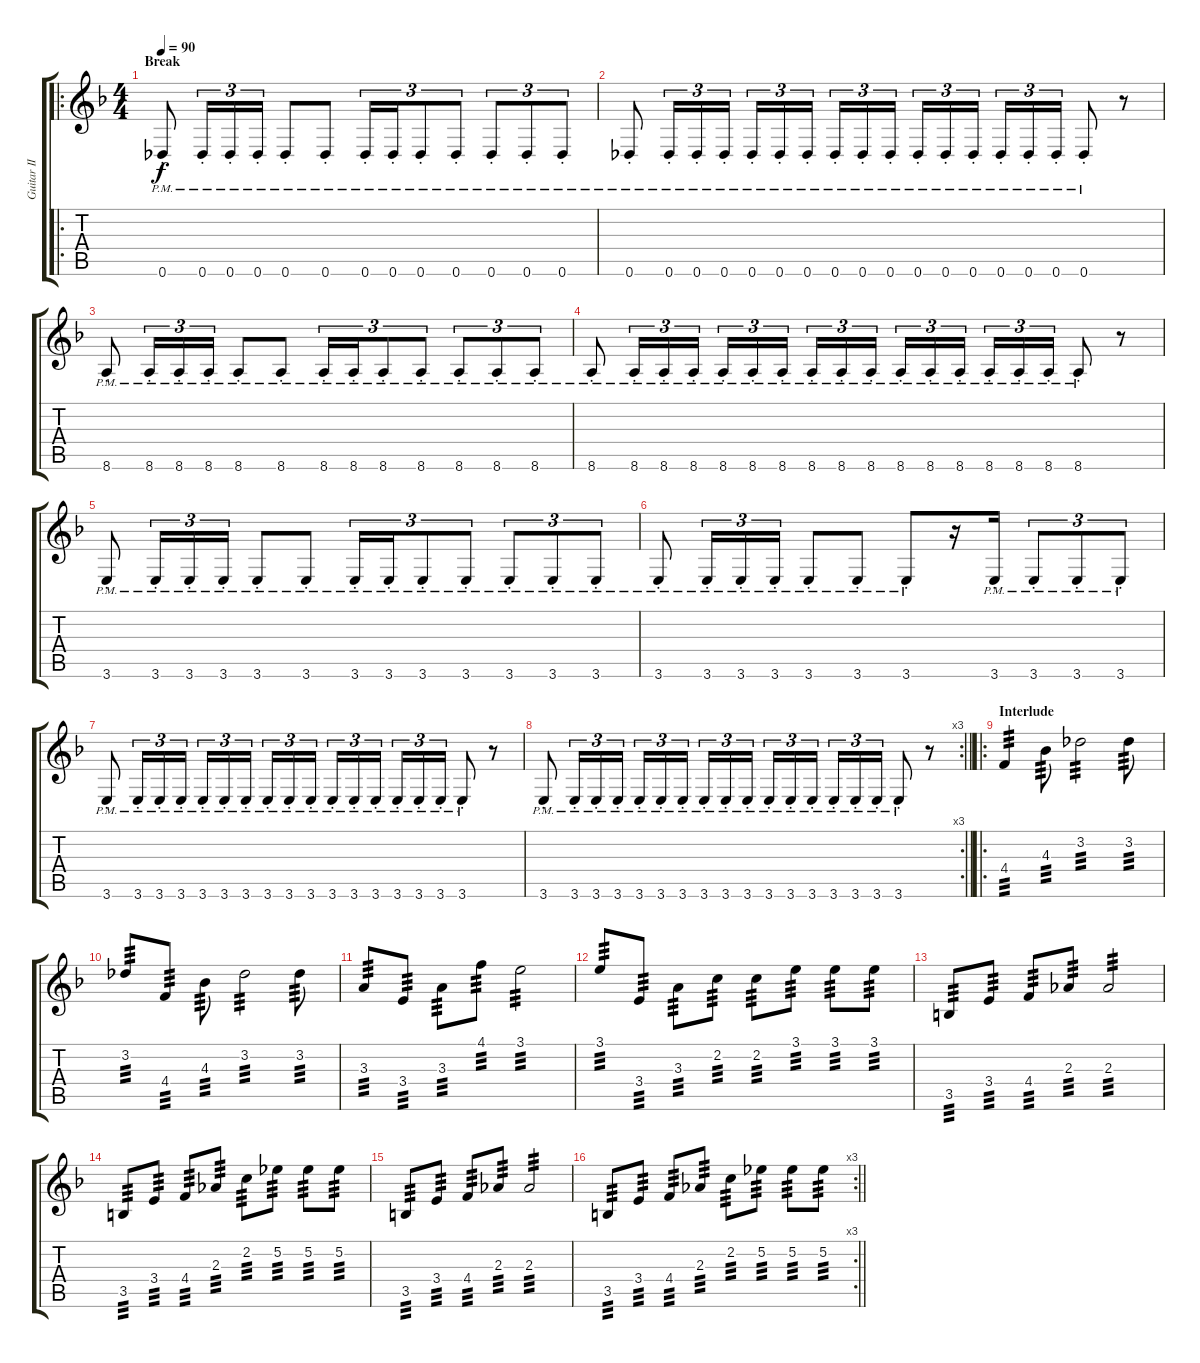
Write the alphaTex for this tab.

\track ("Guitar II" "Guitar II") {instrument overdrivenguitar}
\staff {score tabs}
\tuning (Db4 Bb3 Gb3 Db3 Ab2 Db2) {hide}
\ro
\ts (4 4)
\section ("" "Break")
\tempo 90
\clef g2
\ks f
0.6{pm st}.8{dy f} 0.6{pm st}.16{tu (3 2)} 0.6{pm st}.16{tu (3 2)} 0.6{pm st}.16{tu (3 2)} 0.6{pm st}.8 0.6{pm st}.8 0.6{pm st}.16{tu (3 2)} 0.6{pm st}.16{tu (3 2)} 0.6{pm st}.8{tu (3 2)} 0.6{pm st}.8{tu (3 2)} 0.6{pm st}.8{tu (3 2)} 0.6{pm st}.8{tu (3 2)} 0.6{pm st}.8{tu (3 2)} |
0.6{pm st}.8 0.6{pm st}.16{tu (3 2)} 0.6{pm st}.16{tu (3 2)} 0.6{pm st}.16{tu (3 2)} 0.6{pm st}.16{tu (3 2)} 0.6{pm st}.16{tu (3 2)} 0.6{pm st}.16{tu (3 2) beam splitsecondary} 0.6{pm st}.16{tu (3 2)} 0.6{pm st}.16{tu (3 2)} 0.6{pm st}.16{tu (3 2)} 0.6{pm st}.16{tu (3 2)} 0.6{pm st}.16{tu (3 2)} 0.6{pm st}.16{tu (3 2) beam splitsecondary} 0.6{pm st}.16{tu (3 2)} 0.6{pm st}.16{tu (3 2)} 0.6{pm st}.16{tu (3 2)} 0.6{pm st}.8 r.8 |
8.6{pm st}.8 8.6{pm st}.16{tu (3 2)} 8.6{pm st}.16{tu (3 2)} 8.6{pm st}.16{tu (3 2)} 8.6{pm st}.8 8.6{pm st}.8 8.6{pm st}.16{tu (3 2)} 8.6{pm st}.16{tu (3 2)} 8.6{pm st}.8{tu (3 2)} 8.6{pm st}.8{tu (3 2)} 8.6{pm st}.8{tu (3 2)} 8.6{pm st}.8{tu (3 2)} 8.6{pm st}.8{tu (3 2)} |
8.6{pm st}.8 8.6{pm st}.16{tu (3 2)} 8.6{pm st}.16{tu (3 2)} 8.6{pm st}.16{tu (3 2)} 8.6{pm st}.16{tu (3 2)} 8.6{pm st}.16{tu (3 2)} 8.6{pm st}.16{tu (3 2) beam splitsecondary} 8.6{pm st}.16{tu (3 2)} 8.6{pm st}.16{tu (3 2)} 8.6{pm st}.16{tu (3 2)} 8.6{pm st}.16{tu (3 2)} 8.6{pm st}.16{tu (3 2)} 8.6{pm st}.16{tu (3 2) beam splitsecondary} 8.6{pm st}.16{tu (3 2)} 8.6{pm st}.16{tu (3 2)} 8.6{pm st}.16{tu (3 2)} 8.6{pm st}.8 r.8 |
3.6{pm st}.8 3.6{pm st}.16{tu (3 2)} 3.6{pm st}.16{tu (3 2)} 3.6{pm st}.16{tu (3 2)} 3.6{pm st}.8 3.6{pm st}.8 3.6{pm st}.16{tu (3 2)} 3.6{pm st}.16{tu (3 2)} 3.6{pm st}.8{tu (3 2)} 3.6{pm st}.8{tu (3 2)} 3.6{pm st}.8{tu (3 2)} 3.6{pm st}.8{tu (3 2)} 3.6{pm st}.8{tu (3 2)} |
3.6{pm st}.8 3.6{pm st}.16{tu (3 2)} 3.6{pm st}.16{tu (3 2)} 3.6{pm st}.16{tu (3 2)} 3.6{pm st}.8 3.6{pm st}.8 3.6{pm st}.8 r.16 3.6{pm st}.16 3.6{pm st}.8{tu (3 2)} 3.6{pm st}.8{tu (3 2)} 3.6{pm st}.8{tu (3 2)} |
3.6{pm st}.8 3.6{pm st}.16{tu (3 2)} 3.6{pm st}.16{tu (3 2)} 3.6{pm st}.16{tu (3 2)} 3.6{pm st}.16{tu (3 2)} 3.6{pm st}.16{tu (3 2)} 3.6{pm st}.16{tu (3 2) beam splitsecondary} 3.6{pm st}.16{tu (3 2)} 3.6{pm st}.16{tu (3 2)} 3.6{pm st}.16{tu (3 2)} 3.6{pm st}.16{tu (3 2)} 3.6{pm st}.16{tu (3 2)} 3.6{pm st}.16{tu (3 2) beam splitsecondary} 3.6{pm st}.16{tu (3 2)} 3.6{pm st}.16{tu (3 2)} 3.6{pm st}.16{tu (3 2)} 3.6{pm st}.8 r.8 |
\rc 3
\barLineRight lightlight
3.6{pm st}.8 3.6{pm st}.16{tu (3 2)} 3.6{pm st}.16{tu (3 2)} 3.6{pm st}.16{tu (3 2)} 3.6{pm st}.16{tu (3 2)} 3.6{pm st}.16{tu (3 2)} 3.6{pm st}.16{tu (3 2) beam splitsecondary} 3.6{pm st}.16{tu (3 2)} 3.6{pm st}.16{tu (3 2)} 3.6{pm st}.16{tu (3 2)} 3.6{pm st}.16{tu (3 2)} 3.6{pm st}.16{tu (3 2)} 3.6{pm st}.16{tu (3 2) beam splitsecondary} 3.6{pm st}.16{tu (3 2)} 3.6{pm st}.16{tu (3 2)} 3.6{pm st}.16{tu (3 2)} 3.6{pm st}.8 r.8 |
\ro
\section ("" "Interlude")
4.4.4{tp 3 volume 13} 4.3.8{tp 3} 3.2.2{tp 3} 3.2.8{tp 3} |
3.2.8{tp 3} 4.4.8{tp 3} 4.3.8{tp 3} 3.2.2{tp 3} 3.2.8{tp 3} |
3.3.8{tp 3} 3.4.8{tp 3} 3.3.8{tp 3} 4.1.8{tp 3} 3.1.2{tp 3} |
3.1.8{tp 3} 3.4.8{tp 3} 3.3.8{tp 3} 2.2.8{tp 3} 2.2.8{tp 3} 3.1.8{tp 3} 3.1.8{tp 3} 3.1.8{tp 3} |
3.5.8{tp 3} 3.4.8{tp 3} 4.4.8{tp 3} 2.3.8{tp 3} 2.3.2{tp 3} |
3.5.8{tp 3} 3.4.8{tp 3} 4.4.8{tp 3} 2.3.8{tp 3} 2.2.8{tp 3} 5.2.8{tp 3} 5.2.8{tp 3} 5.2.8{tp 3} |
3.5.8{tp 3} 3.4.8{tp 3} 4.4.8{tp 3} 2.3.8{tp 3} 2.3.2{tp 3} |
\rc 3
\barLineRight lightlight
3.5.8{tp 3} 3.4.8{tp 3} 4.4.8{tp 3} 2.3.8{tp 3} 2.2.8{tp 3} 5.2.8{tp 3} 5.2.8{tp 3} 5.2.8{tp 3}
